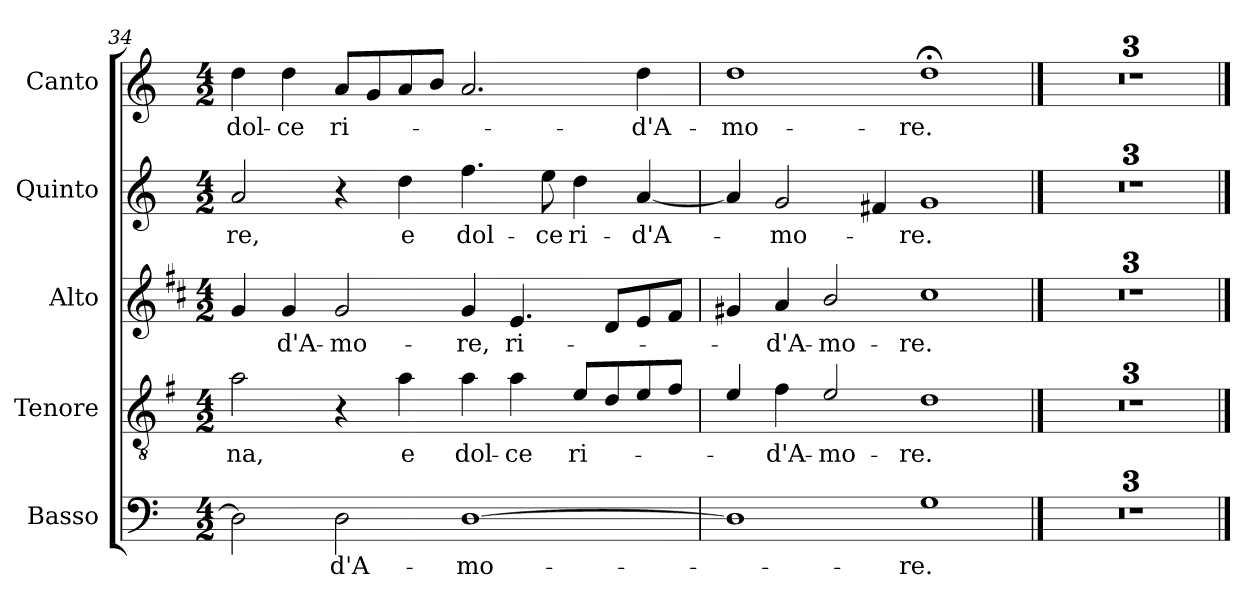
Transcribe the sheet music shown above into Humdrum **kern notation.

**kern	**text	**kern	**text	**kern	**text	**kern	**text	**kern	**text
*part5	*part5	*part4	*part4	*part3	*part3	*part2	*part2	*part1	*part1
*staff5	*staff5	*staff4	*staff4	*staff3	*staff3	*staff2	*staff2	*staff1	*staff1
*I"Basso	*	*I"Tenore	*	*I"Alto	*	*I"Quinto	*	*I"Canto	*
*I'B	*	*I'T	*	*I'A	*	*	*	*I'C	*
*clefF4	*	*clefGv2	*	*clefG2	*	*clefG2	*	*clefG2	*
*	*	*ITrd4c7	*	*ITrd1c2	*	*	*	*	*
*k[]	*	*k[]	*	*k[]	*	*k[]	*	*k[]	*
*C:	*	*C:	*	*C:	*	*C:	*	*C:	*
*M4/2	*	*M4/2	*	*M4/2	*	*M4/2	*	*M4/2	*
=34	=34	=34	=34	=34	=34	=34	=34	=34	=34
!	!	!	!LO:LY:b	!	!	!	!LO:LY:b	!	!LO:LY:b
2D\]	.	2d\	-na,	4f/	.	2a/	-re,	4dd\	dol-
!	!	!	!	!	!LO:LY:b	!	!	!	!LO:LY:b
.	.	.	.	4f/	-d'A-	.	.	4dd\	-ce
!	!LO:LY:b	!	!	!	!LO:LY:b	!	!	!	!LO:LY:b
2D\	-d'A-	4r	.	2f/	-mo-	4r	.	8a/L	ri-
.	.	.	.	.	.	.	.	8g/	.
!	!	!	!LO:LY:b	!	!	!	!LO:LY:b	!	!
.	.	4d\	e	.	.	4dd\	e	8a/	.
.	.	.	.	.	.	.	.	8b/J	.
!	!LO:LY:b	!	!LO:LY:b	!	!LO:LY:b	!	!LO:LY:b	!	!
[1D	-mo-	4d\	dol-	4f/	-re,	4.ff\	dol-	2.a/	.
!	!	!	!LO:LY:b	!	!LO:LY:b	!	!	!	!
.	.	4d\	-ce	4.d/	ri-	.	.	.	.
!	!	!	!	!	!	!	!LO:LY:b	!	!
.	.	.	.	.	.	8ee\	-ce	.	.
!	!	!	!LO:LY:b	!	!	!	!LO:LY:b	!	!
.	.	8A/L	ri-	.	.	4dd\	ri-	.	.
.	.	8G/	.	8c/L	.	.	.	.	.
!	!	!	!	!	!	!	!LO:LY:b	!	!LO:LY:b
.	.	8A/	.	8d/	.	[4a/	-d'A-	4dd\	-d'A-
.	.	8B/J	.	8e/J	.	.	.	.	.
!!LO:LB:g=z
=35	=35	=35	=35	=35	=35	=35	=35	=35	=35
!	!	!	!	!	!	!	!	!	!LO:LY:b
1D]	.	4A/	.	4f#X/	.	4a/]	.	1dd	-mo-
!	!	!	!LO:LY:b	!	!LO:LY:b	!	!LO:LY:b	!	!
.	.	4B\	-d'A-	4g/	-d'A-	2g/	-mo-	.	.
!	!	!	!LO:LY:b	!	!LO:LY:b	!	!	!	!
.	.	2A/	-mo-	2a/	-mo-	.	.	.	.
.	.	.	.	.	.	4f#X/	.	.	.
!	!LO:LY:b	!	!LO:LY:b	!	!LO:LY:b	!	!LO:LY:b	!	!LO:LY:b
1G	-re.	1G	-re.	1b	-re.	1g	-re.	1dd;<	-re.
==36	==36	==36	==36	==36	==36	==36	==36	==36	==36
0r	.	0r	.	0r	.	0r	.	0r	.
=37	=37	=37	=37	=37	=37	=37	=37	=37	=37
0r	.	0r	.	0r	.	0r	.	0r	.
=38	=38	=38	=38	=38	=38	=38	=38	=38	=38
0r	.	0r	.	0r	.	0r	.	0r	.
==	==	==	==	==	==	==	==	==	==
*-	*-	*-	*-	*-	*-	*-	*-	*-	*-
